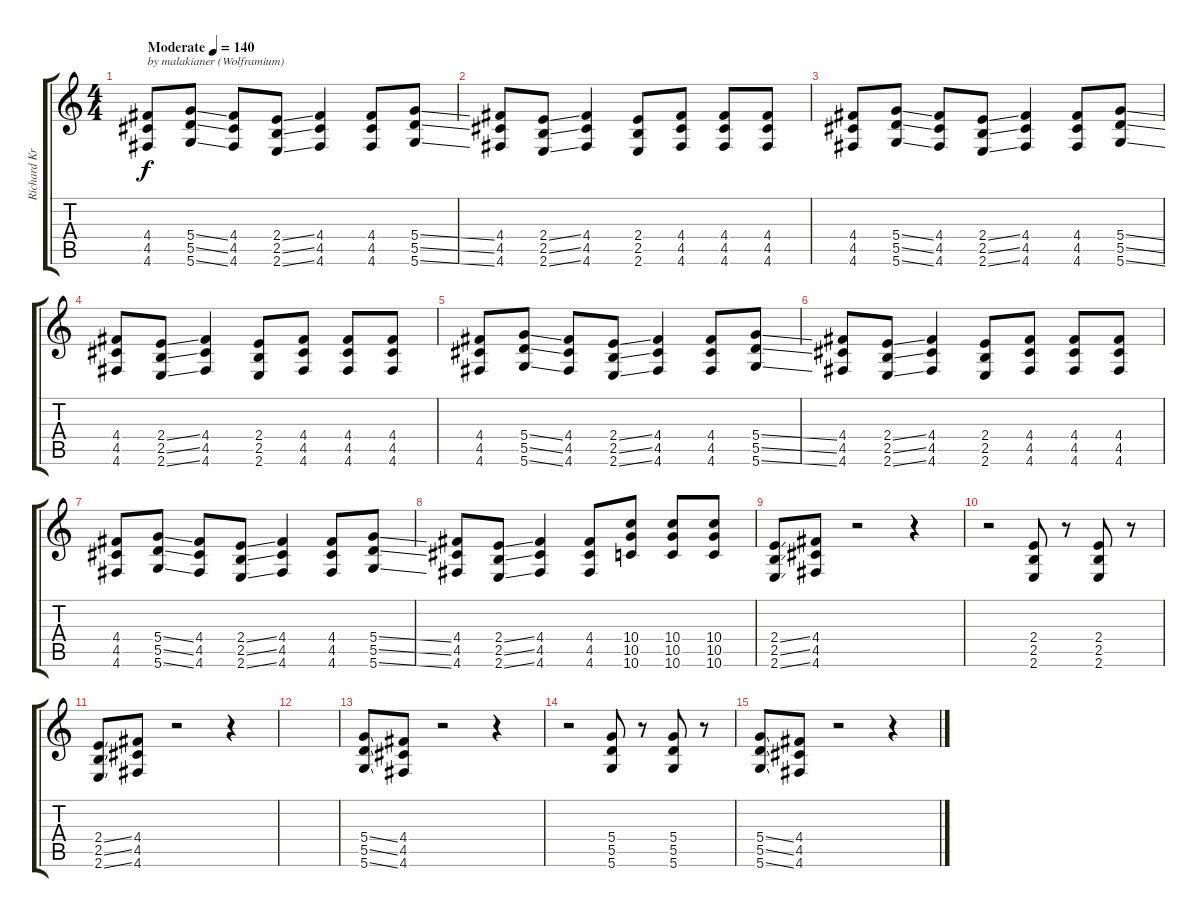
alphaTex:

\track ("Richard Kruspe" "Richard Kr") {instrument distortionguitar}
\staff {score tabs}
\tuning (E4 B3 G3 D3 A2 D2) {hide}
\ts (4 4)
\tempo (140 "Moderate")
\clef g2
\ks c
(4.4 4.5 4.6).8{txt "by malakianer (Wolframium)" dy f instrument distortionguitar} (5.4{ss} 5.5{ss} 5.6{ss}).8 (4.4 4.5 4.6).8 (2.4{ss} 2.5{ss} 2.6{ss}).8 (4.4 4.5 4.6).4 (4.4 4.5 4.6).8 (5.4{ss} 5.5{ss} 5.6{ss}).8 |
(4.4 4.5 4.6).8 (2.4{ss} 2.5{ss} 2.6{ss}).8 (4.4 4.5 4.6).4 (2.4 2.5 2.6).8 (4.4 4.5 4.6).8 (4.4 4.5 4.6).8 (4.4 4.5 4.6).8 |
(4.4 4.5 4.6).8 (5.4{ss} 5.5{ss} 5.6{ss}).8 (4.4 4.5 4.6).8 (2.4{ss} 2.5{ss} 2.6{ss}).8 (4.4 4.5 4.6).4 (4.4 4.5 4.6).8 (5.4{ss} 5.5{ss} 5.6{ss}).8 |
(4.4 4.5 4.6).8 (2.4{ss} 2.5{ss} 2.6{ss}).8 (4.4 4.5 4.6).4 (2.4 2.5 2.6).8 (4.4 4.5 4.6).8 (4.4 4.5 4.6).8 (4.4 4.5 4.6).8 |
(4.4 4.5 4.6).8 (5.4{ss} 5.5{ss} 5.6{ss}).8 (4.4 4.5 4.6).8 (2.4{ss} 2.5{ss} 2.6{ss}).8 (4.4 4.5 4.6).4 (4.4 4.5 4.6).8 (5.4{ss} 5.5{ss} 5.6{ss}).8 |
(4.4 4.5 4.6).8 (2.4{ss} 2.5{ss} 2.6{ss}).8 (4.4 4.5 4.6).4 (2.4 2.5 2.6).8 (4.4 4.5 4.6).8 (4.4 4.5 4.6).8 (4.4 4.5 4.6).8 |
(4.4 4.5 4.6).8 (5.4{ss} 5.5{ss} 5.6{ss}).8 (4.4 4.5 4.6).8 (2.4{ss} 2.5{ss} 2.6{ss}).8 (4.4 4.5 4.6).4 (4.4 4.5 4.6).8 (5.4{ss} 5.5{ss} 5.6{ss}).8 |
(4.4 4.5 4.6).8 (2.4{ss} 2.5{ss} 2.6{ss}).8 (4.4 4.5 4.6).4 (4.4 4.5 4.6).8 (10.4 10.5 10.6).8 (10.4 10.5 10.6).8 (10.4 10.5 10.6).8 |
(2.4{ss} 2.5{ss} 2.6{ss}).8 (4.4 4.5 4.6).8 r.2 r.4 |
r.2 (2.4 2.5 2.6).8 r.8 (2.4 2.5 2.6).8 r.8 |
(2.4{ss} 2.5{ss} 2.6{ss}).8 (4.4 4.5 4.6).8 r.2 r.4 |
|
(5.4{ss} 5.5{ss} 5.6{ss}).8 (4.4 4.5 4.6).8 r.2 r.4 |
r.2 (5.4 5.5 5.6).8 r.8 (5.4 5.5 5.6).8 r.8 |
(5.4{ss} 5.5{ss} 5.6{ss}).8 (4.4 4.5 4.6).8 r.2 r.4
